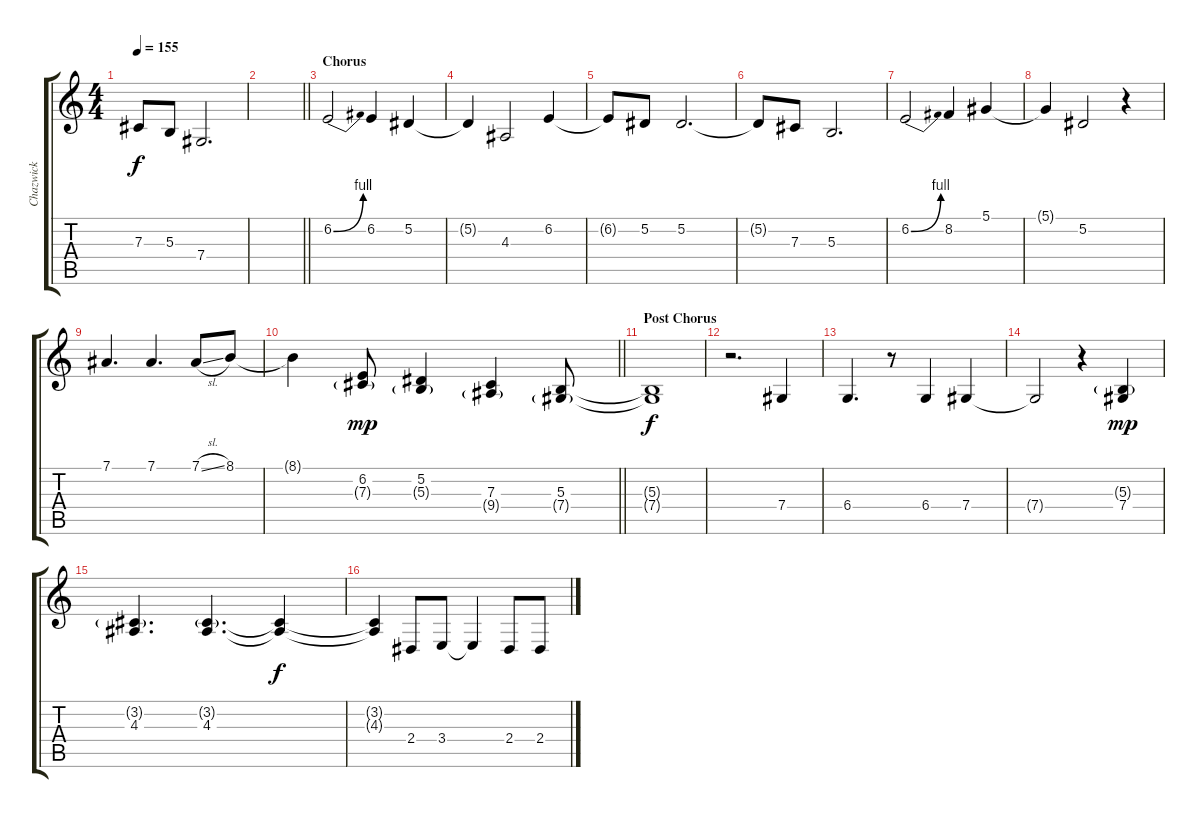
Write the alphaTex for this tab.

\track ("Chazwick" "Chazwick") {instrument clarinet}
\staff {score tabs}
\tuning (Eb4 Bb3 Gb3 Db3 Ab2 Db2) {hide}
\ts (4 4)
\tempo 155
\clef g2
\ks c
7.3{t}.8{dy f} 5.3.8 7.4.2{d} |
\barLineRight lightlight
|
\section ("" "Chorus")
6.2{be (bend 0 0 60 4)}.2 6.2.4 5.2.4 |
5.2{t}.4 4.3.2 6.2.4 |
6.2{t}.8 5.2.8 5.2.2{d} |
5.2{t}.8 7.3.8 5.3.2{d} |
6.2{be (bend 0 0 60 4)}.2 8.2.4 5.1.4 |
5.1{t}.4 5.2.2 r.4 |
7.1.4{d} 7.1.4{d} 7.1{sl}.8 8.1.8 |
\barLineRight lightlight
8.1{t}.4 (6.2 7.3{g}).8{dy mp} (5.2 5.3{g}).4 (7.3 9.4{g}).4 (5.3 7.4{g}).8 |
\section ("" "Post Chorus")
(5.3{t} 7.4{t}).1{dy f} |
r.2{d} 7.4.4 |
6.4.4{d} r.8 6.4.4 7.4.4 |
7.4{t}.2 r.4 (5.3{g} 7.4).4{dy mp} |
(3.2{g} 4.3).4{d} (3.2{g} 4.3).4{d} (3.2{t} 4.3{t}).4{dy f} |
(3.2{t} 4.3{t}).4 2.4.8 3.4.8 3.4{t}.4 2.4.8 2.4.8
